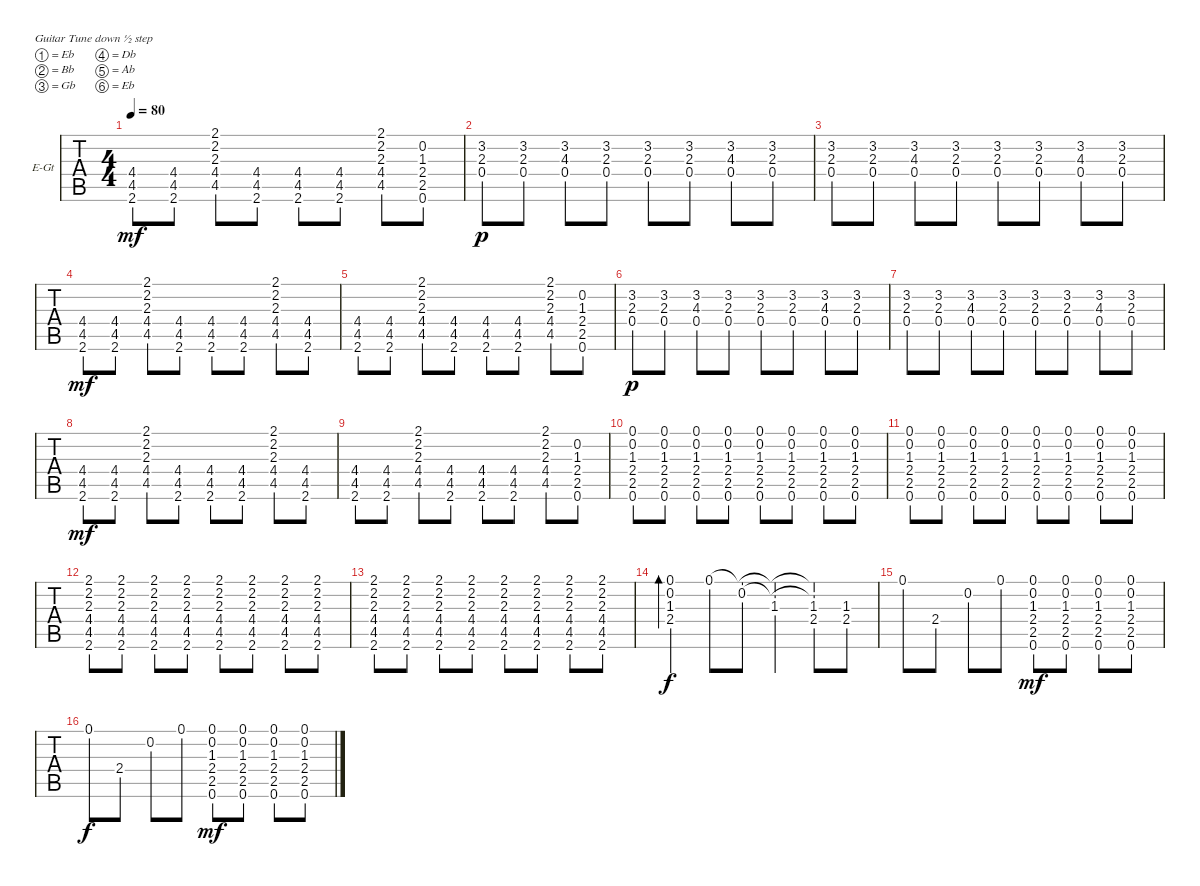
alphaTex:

\bracketExtendMode groupsimilarinstruments
\firstSystemTrackNameOrientation horizontal
\otherSystemsTrackNameOrientation horizontal
\chordDiagramsInScore
\track ("Guitar -1/2 Step" "E-Gt") {instrument electricguitarclean}
\staff {tabs}
\tuning (Eb4 Bb3 Gb3 Db3 Ab2 Eb2)
\ts (4 4)
\tempo 80
\clef g2
\scale
0.333333
\ks c
(4.4 4.5 2.6).8{dy mf} (4.4 4.5 2.6).8 (2.1 2.2 2.3 4.4 4.5).8 (4.4 4.5 2.6).8 (4.4 4.5 2.6).8 (4.4 4.5 2.6).8 (2.1 2.2 2.3 4.4 4.5).8 (0.6 2.5 2.4 1.3 0.2).8 |
\scale
0.333333 (3.2 2.3 0.4).8{dy p} (3.2 2.3 0.4).8 (3.2 4.3 0.4).8 (3.2 2.3 0.4).8 (3.2 2.3 0.4).8 (3.2 2.3 0.4).8 (3.2 4.3 0.4).8 (3.2 2.3 0.4).8 |
\scale
0.333333 (3.2 2.3 0.4).8 (3.2 2.3 0.4).8 (3.2 4.3 0.4).8 (3.2 2.3 0.4).8 (3.2 2.3 0.4).8 (3.2 2.3 0.4).8 (3.2 4.3 0.4).8 (3.2 2.3 0.4).8 |
\scale
0.333333 (4.4 4.5 2.6).8{dy mf} (4.4 4.5 2.6).8 (2.1 2.2 2.3 4.4 4.5).8 (4.4 4.5 2.6).8 (4.4 4.5 2.6).8 (4.4 4.5 2.6).8 (2.1 2.2 2.3 4.4 4.5).8 (4.4 4.5 2.6).8 |
\scale
0.333333 (4.4 4.5 2.6).8 (4.4 4.5 2.6).8 (2.1 2.2 2.3 4.4 4.5).8 (4.4 4.5 2.6).8 (4.4 4.5 2.6).8 (4.4 4.5 2.6).8 (2.1 2.2 2.3 4.4 4.5).8 (0.6 2.5 2.4 1.3 0.2).8 |
\scale
0.333333 (3.2 2.3 0.4).8{dy p} (3.2 2.3 0.4).8 (3.2 4.3 0.4).8 (3.2 2.3 0.4).8 (3.2 2.3 0.4).8 (3.2 2.3 0.4).8 (3.2 4.3 0.4).8 (3.2 2.3 0.4).8 |
\scale
0.333333 (3.2 2.3 0.4).8 (3.2 2.3 0.4).8 (3.2 4.3 0.4).8 (3.2 2.3 0.4).8 (3.2 2.3 0.4).8 (3.2 2.3 0.4).8 (3.2 4.3 0.4).8 (3.2 2.3 0.4).8 |
\scale
0.333333 (4.4 4.5 2.6).8{dy mf} (4.4 4.5 2.6).8 (2.1 2.2 2.3 4.4 4.5).8 (4.4 4.5 2.6).8 (4.4 4.5 2.6).8 (4.4 4.5 2.6).8 (2.1 2.2 2.3 4.4 4.5).8 (4.4 4.5 2.6).8 |
\scale
0.333333 (4.4 4.5 2.6).8 (4.4 4.5 2.6).8 (2.1 2.2 2.3 4.4 4.5).8 (4.4 4.5 2.6).8 (4.4 4.5 2.6).8 (4.4 4.5 2.6).8 (2.1 2.2 2.3 4.4 4.5).8 (0.6 2.5 2.4 1.3 0.2).8 |
\scale
0.333333 (0.6 2.5 2.4 1.3 0.2 0.1).8 (0.6 2.5 2.4 1.3 0.2 0.1).8 (0.6 2.5 2.4 1.3 0.2 0.1).8 (0.6 2.5 2.4 1.3 0.2 0.1).8 (0.6 2.5 2.4 1.3 0.2 0.1).8 (0.6 2.5 2.4 1.3 0.2 0.1).8 (0.6 2.5 2.4 1.3 0.2 0.1).8 (0.6 2.5 2.4 1.3 0.2 0.1).8 |
\scale
0.333333 (0.6 2.5 2.4 1.3 0.2 0.1).8 (0.6 2.5 2.4 1.3 0.2 0.1).8 (0.6 2.5 2.4 1.3 0.2 0.1).8 (0.6 2.5 2.4 1.3 0.2 0.1).8 (0.6 2.5 2.4 1.3 0.2 0.1).8 (0.6 2.5 2.4 1.3 0.2 0.1).8 (0.6 2.5 2.4 1.3 0.2 0.1).8 (0.6 2.5 2.4 1.3 0.2 0.1).8 |
\scale
0.333333 (2.1 2.2 2.3 4.4 4.5 2.6).8 (2.1 2.2 2.3 4.4 4.5 2.6).8 (2.1 2.2 2.3 4.4 4.5 2.6).8 (2.1 2.2 2.3 4.4 4.5 2.6).8 (2.1 2.2 2.3 4.4 4.5 2.6).8 (2.1 2.2 2.3 4.4 4.5 2.6).8 (2.1 2.2 2.3 4.4 4.5 2.6).8 (2.1 2.2 2.3 4.4 4.5 2.6).8 |
\scale
0.333333 (2.1 2.2 2.3 4.4 4.5 2.6).8 (2.1 2.2 2.3 4.4 4.5 2.6).8 (2.1 2.2 2.3 4.4 4.5 2.6).8 (2.1 2.2 2.3 4.4 4.5 2.6).8 (2.1 2.2 2.3 4.4 4.5 2.6).8 (2.1 2.2 2.3 4.4 4.5 2.6).8 (2.1 2.2 2.3 4.4 4.5 2.6).8 (2.1 2.2 2.3 4.4 4.5 2.6).8 |
\scale
0.333333 (0.1 0.2 2.4 1.3).4{bd 30 dy f} 0.1.8 (0.2 0.1{t}).8 (1.3 0.1{t} 0.2{t}).4 (0.1{t} 0.2{t} 1.3 2.4).8 (1.3 2.4).8 |
\scale
0.333333 0.1.8 2.4.8 0.2.8 0.1.8 (0.6 2.5 2.4 1.3 0.2 0.1).8{dy mf} (0.6 2.5 2.4 1.3 0.2 0.1).8 (0.6 2.5 2.4 1.3 0.2 0.1).8 (0.6 2.5 2.4 1.3 0.2 0.1).8 |
\scale
0.333333 0.1.8{dy f} 2.4.8 0.2.8 0.1.8 (0.6 2.5 2.4 1.3 0.2 0.1).8{dy mf} (0.6 2.5 2.4 1.3 0.2 0.1).8 (0.6 2.5 2.4 1.3 0.2 0.1).8 (0.6 2.5 2.4 1.3 0.2 0.1).8
